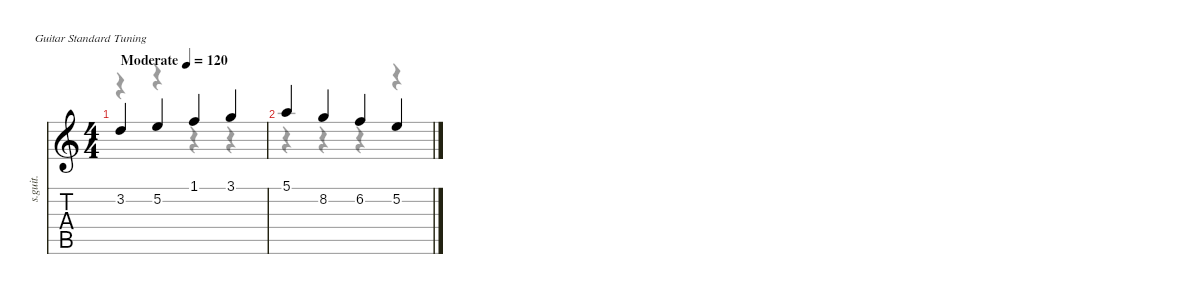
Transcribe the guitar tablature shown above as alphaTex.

\defaultSystemsLayout 4
\hideDynamics
\bracketExtendMode nobrackets
\otherSystemsTrackNameOrientation horizontal
\track ("Track 1" "s.guit.") {instrument acousticguitarsteel}
\staff {score tabs}
\tuning (E4 B3 G3 D3 A2 E2)
\voice
\ts (4 4)
\beaming (8 2 2 2 2)
\tempo (120 "Moderate")
\clef g2
\ks c
3.2.4{dy ppp instrument acousticguitarsteel beam Up} 5.2.4{dy pp beam Up} 1.1.4{dy p beam Up} 3.1.4{dy mp beam Up} |
5.1.4{dy mf beam Up} 8.2.4{dy f beam Up} 6.2.4{dy ff beam Up} 5.2.4{dy fff beam Up}
\voice
\clef g2
\ottava regular
\simile none
\ks c
r.4{dy mf beam Down} r.4{beam Down} r.4{beam Down} r.4{beam Down} |
r.4{beam Down} r.4{beam Down} r.4{beam Down} r.4{beam Down}
